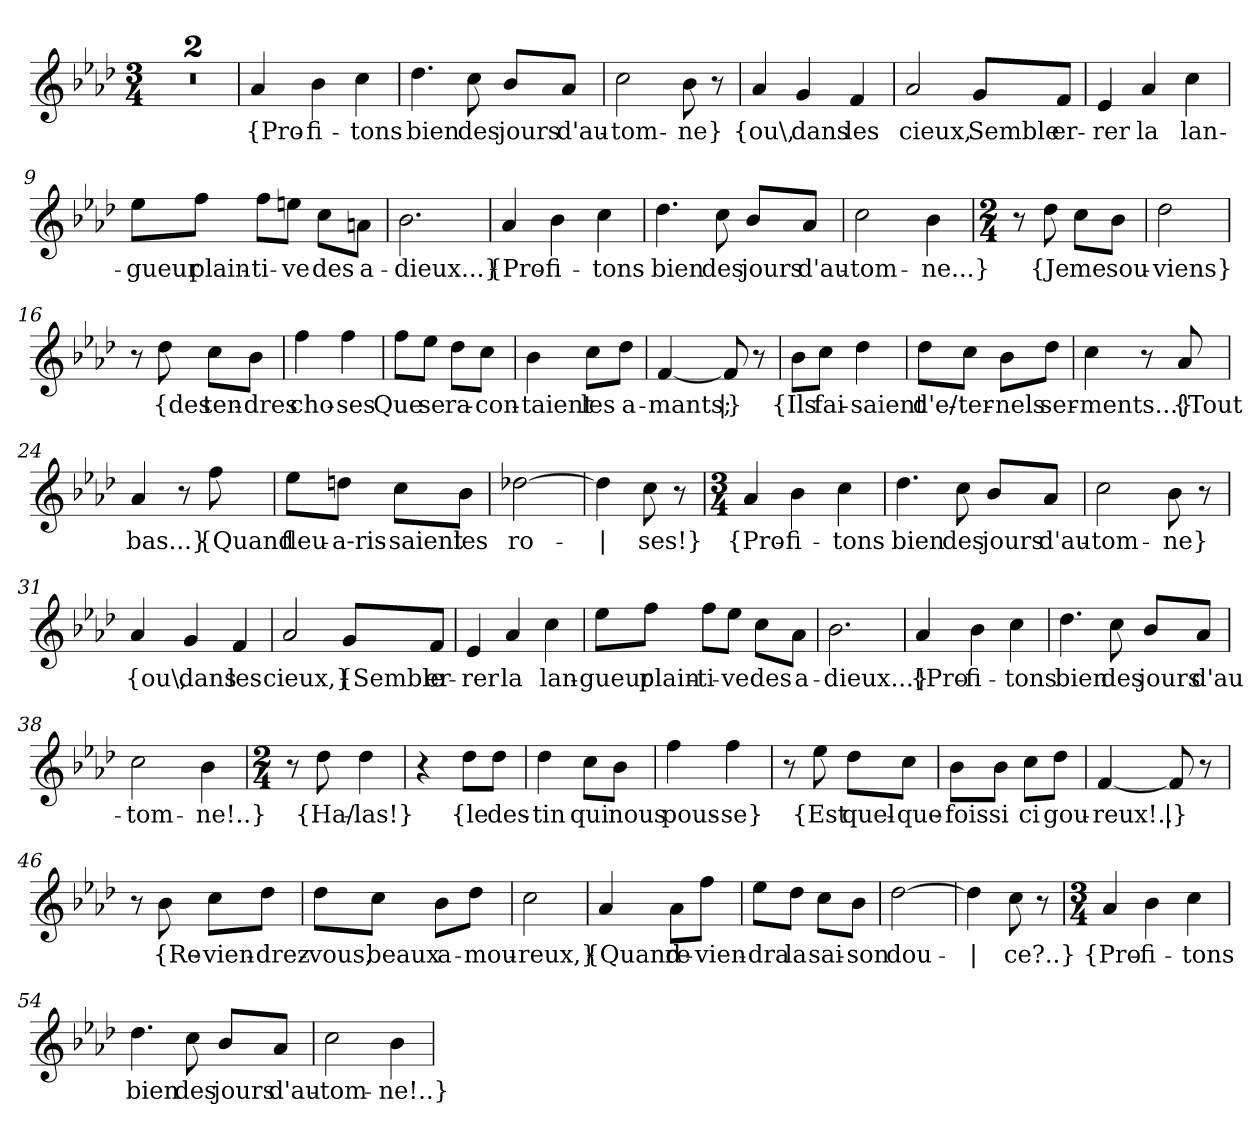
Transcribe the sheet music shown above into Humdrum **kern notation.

**kern	**text
*part1	*part1
*staff1	*staff1
*clefG2	*
*k[b-e-a-d-]	*
*M3/4	*
=1	=1
2.r	.
=2	=2
2.r	.
=3	=3
!	!LO:LY:b
4a-/	{Pro-
!	!LO:LY:b
4b-\	-fi-
!	!LO:LY:b
4cc\	-tons
=4	=4
!	!LO:LY:b
4.dd-\	bien
!	!LO:LY:b
8cc\	des
!	!LO:LY:b
8b-/L	jours
!	!LO:LY:b
8a-/J	d'au-
=5	=5
!	!LO:LY:b
2cc\	-tom-
!	!LO:LY:b
8b-\	-ne}
8r	.
=6	=6
!	!LO:LY:b
4a-/	{ou\,
!	!LO:LY:b
4g/	dans
!	!LO:LY:b
4f/	les
=7	=7
!	!LO:LY:b
2a-/	cieux,
!	!LO:LY:b
8g/L	Semble
!	!LO:LY:b
8f/J	er-
!!LO:LB:g=z
=8	=8
!	!LO:LY:b
4e-/	-rer
!	!LO:LY:b
4a-/	la
!	!LO:LY:b
4cc\	lan-
=9	=9
!	!LO:LY:b
8ee-\L	-gueur
!	!LO:LY:b
8ff\J	plain-
!	!LO:LY:b
8ff\L	-ti-
!	!LO:LY:b
8een\J	-ve
!	!LO:LY:b
8cc\L	des
!	!LO:LY:b
8an\J	a-
=10	=10
!	!LO:LY:b
2.b-\	-dieux...}
=11	=11
!	!LO:LY:b
4a-/	{Pro-
!	!LO:LY:b
4b-\	-fi-
!	!LO:LY:b
4cc\	-tons
=12	=12
!	!LO:LY:b
4.dd-\	bien
!	!LO:LY:b
8cc\	des
!	!LO:LY:b
8b-/L	jours
!	!LO:LY:b
8a-/J	d'au-
!!LO:LB:g=z
=13	=13
!	!LO:LY:b
2cc\	-tom-
!	!LO:LY:b
4b-\	-ne...}
=14	=14
*M2/4	*
8r	.
!	!LO:LY:b
8dd-\	{Je
!	!LO:LY:b
8cc\L	me
!	!LO:LY:b
8b-\J	sou-
=15	=15
!	!LO:LY:b
2dd-\	-viens}
=16	=16
8r	.
!	!LO:LY:b
8dd-\	{des
!	!LO:LY:b
8cc\L	ten-
!	!LO:LY:b
8b-\J	-dres
=17	=17
!	!LO:LY:b
4ff\	cho-
!	!LO:LY:b
4ff\	-ses
=18	=18
!	!LO:LY:b
8ff\L	Que
!	!LO:LY:b
8ee-\J	se
!	!LO:LY:b
8dd-\L	ra-
!	!LO:LY:b
8cc\J	-con-
=19	=19
!	!LO:LY:b
4b-\	-taient
!	!LO:LY:b
8cc\L	les
!	!LO:LY:b
8dd-\J	a-
!!LO:LB:g=z
=20	=20
!	!LO:LY:b
[4f/	-mants;
!	!LO:LY:b
8f/]	|}
8r	.
=21	=21
!	!LO:LY:b
8b-\L	{Ils
!	!LO:LY:b
8cc\J	fai-
!	!LO:LY:b
4dd-\	-saient
=22	=22
!	!LO:LY:b
8dd-\L	d'e/-
!	!LO:LY:b
8cc\J	-ter-
!	!LO:LY:b
8b-\L	-nels
!	!LO:LY:b
8dd-\J	ser-
=23	=23
!	!LO:LY:b
4cc\	-ments...}
8r	.
!	!LO:LY:b
8a-/	{Tout
=24	=24
!	!LO:LY:b
4a-/	bas...}
8r	.
!	!LO:LY:b
8ff\	{Quand
!!LO:LB:g=z
=25	=25
!	!LO:LY:b
8ee-\L	fleu-
!	!LO:LY:b
8ddn\J	-a-ris-
!	!LO:LY:b
8cc\L	-saient
!	!LO:LY:b
8b-\J	les
=26	=26
!	!LO:LY:b
[2dd-X\	ro-
=27	=27
!	!LO:LY:b
4dd-\]	|
!	!LO:LY:b
8cc\	-ses!}
8r	.
=28	=28
*M3/4	*
!	!LO:LY:b
4a-/	{Pro-
!	!LO:LY:b
4b-\	-fi-
!	!LO:LY:b
4cc\	-tons
=29	=29
!	!LO:LY:b
4.dd-\	bien
!	!LO:LY:b
8cc\	des
!	!LO:LY:b
8b-/L	jours
!	!LO:LY:b
8a-/J	d'au-
=30	=30
!	!LO:LY:b
2cc\	-tom-
!	!LO:LY:b
8b-\	-ne}
8r	.
=31	=31
!	!LO:LY:b
4a-/	{ou\,
!	!LO:LY:b
4g/	dans
!	!LO:LY:b
4f/	les
!!LO:LB:g=z
=32	=32
!	!LO:LY:b
2a-/	cieux,}
!	!LO:LY:b
8g/L	{Semble
!	!LO:LY:b
8f/J	er-
=33	=33
!	!LO:LY:b
4e-/	-rer
!	!LO:LY:b
4a-/	la
!	!LO:LY:b
4cc\	lan-
=34	=34
!	!LO:LY:b
8ee-\L	-gueur
!	!LO:LY:b
8ff\J	plain-
!	!LO:LY:b
8ff\L	-ti-
!	!LO:LY:b
8ee-\J	-ve
!	!LO:LY:b
8cc\L	des
!	!LO:LY:b
8a-\J	a-
=35	=35
!	!LO:LY:b
2.b-\	-dieux...}
=36	=36
!	!LO:LY:b
4a-/	{Pro-
!	!LO:LY:b
4b-\	-fi-
!	!LO:LY:b
4cc\	-tons
!!LO:LB:g=z
=37	=37
!	!LO:LY:b
4.dd-\	bien
!	!LO:LY:b
8cc\	des
!	!LO:LY:b
8b-/L	jours
!	!LO:LY:b
8a-/J	d'au-
=38	=38
!	!LO:LY:b
2cc\	-tom-
!	!LO:LY:b
4b-\	-ne!..}
=39	=39
*M2/4	*
8r	.
!	!LO:LY:b
8dd-\	{Ha/-
!	!LO:LY:b
4dd-\	-las!}
=40	=40
4r	.
!	!LO:LY:b
8dd-\L	{le
!	!LO:LY:b
8dd-\J	des-
=41	=41
!	!LO:LY:b
4dd-\	-tin
!	!LO:LY:b
8cc\L	qui
!	!LO:LY:b
8b-\J	nous
=42	=42
!	!LO:LY:b
4ff\	pous-
!	!LO:LY:b
4ff\	-se}
!!LO:LB:g=z
=43	=43
8r	.
!	!LO:LY:b
8ee-\	{Est
!	!LO:LY:b
8dd-\L	quel-
!	!LO:LY:b
8cc\J	-que-
=44	=44
!	!LO:LY:b
8b-\L	-fois
!	!LO:LY:b
8b-\J	si
!	!LO:LY:b
8cc\L	ci
!	!LO:LY:b
8dd-\J	gou-
=45	=45
!	!LO:LY:b
[4f/	-reux!..
!	!LO:LY:b
8f/]	|}
8r	.
=46	=46
8r	.
!	!LO:LY:b
8b-\	{Re-
!	!LO:LY:b
8cc\L	-vien-
!	!LO:LY:b
8dd-\J	-drez-
=47	=47
!	!LO:LY:b
8dd-\L	-vous,
!	!LO:LY:b
8cc\J	beaux
!	!LO:LY:b
8b-\L	a-
!	!LO:LY:b
8dd-\J	-mou-
=48	=48
!	!LO:LY:b
2cc\	-reux,}
!!LO:LB:g=z
=49	=49
!	!LO:LY:b
4a-/	{Quand
!	!LO:LY:b
8a-\L	re-
!	!LO:LY:b
8ff\J	-vien-
=50	=50
!	!LO:LY:b
8ee-\L	-dra
!	!LO:LY:b
8dd-\J	la
!	!LO:LY:b
8cc\L	sai-
!	!LO:LY:b
8b-\J	-son
=51	=51
!	!LO:LY:b
[2dd-\	dou-
=52	=52
!	!LO:LY:b
4dd-\]	|
!	!LO:LY:b
8cc\	-ce?..}
8r	.
=53	=53
*M3/4	*
!	!LO:LY:b
4a-/	{Pro-
!	!LO:LY:b
4b-\	-fi-
!	!LO:LY:b
4cc\	-tons
=54	=54
!	!LO:LY:b
4.dd-\	bien
!	!LO:LY:b
8cc\	des
!	!LO:LY:b
8b-/L	jours
!	!LO:LY:b
8a-/J	d'au-
=55	=55
!	!LO:LY:b
2cc\	-tom-
!	!LO:LY:b
4b-\	-ne!..}
=	=
*-	*-
